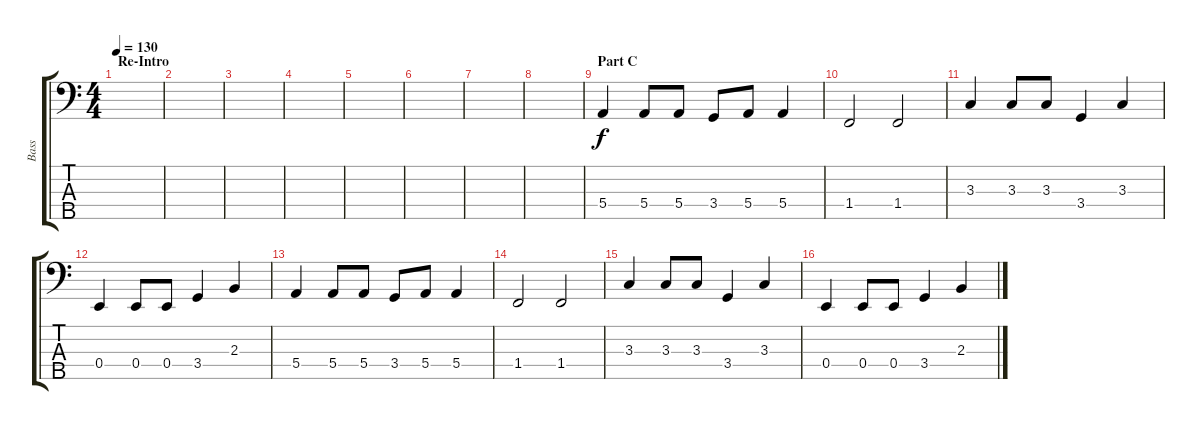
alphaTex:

\track ("Bass" "Bass") {instrument electricbasspick}
\staff {score tabs}
\tuning (G2 D2 A1 E1 B0) {hide}
\ts (4 4)
\section ("" "Re-Intro")
\tempo 130
\clef f4
\ks c
|
|
|
|
|
|
|
|
\section ("" "Part C")
5.4.4 5.4.8 5.4.8 3.4.8 5.4.8 5.4.4 |
1.4.2 1.4.2 |
3.3.4 3.3.8 3.3.8 3.4.4 3.3.4 |
0.4.4 0.4.8 0.4.8 3.4.4 2.3.4 |
5.4.4 5.4.8 5.4.8 3.4.8 5.4.8 5.4.4 |
1.4.2 1.4.2 |
3.3.4 3.3.8 3.3.8 3.4.4 3.3.4 |
0.4.4 0.4.8 0.4.8 3.4.4 2.3.4
